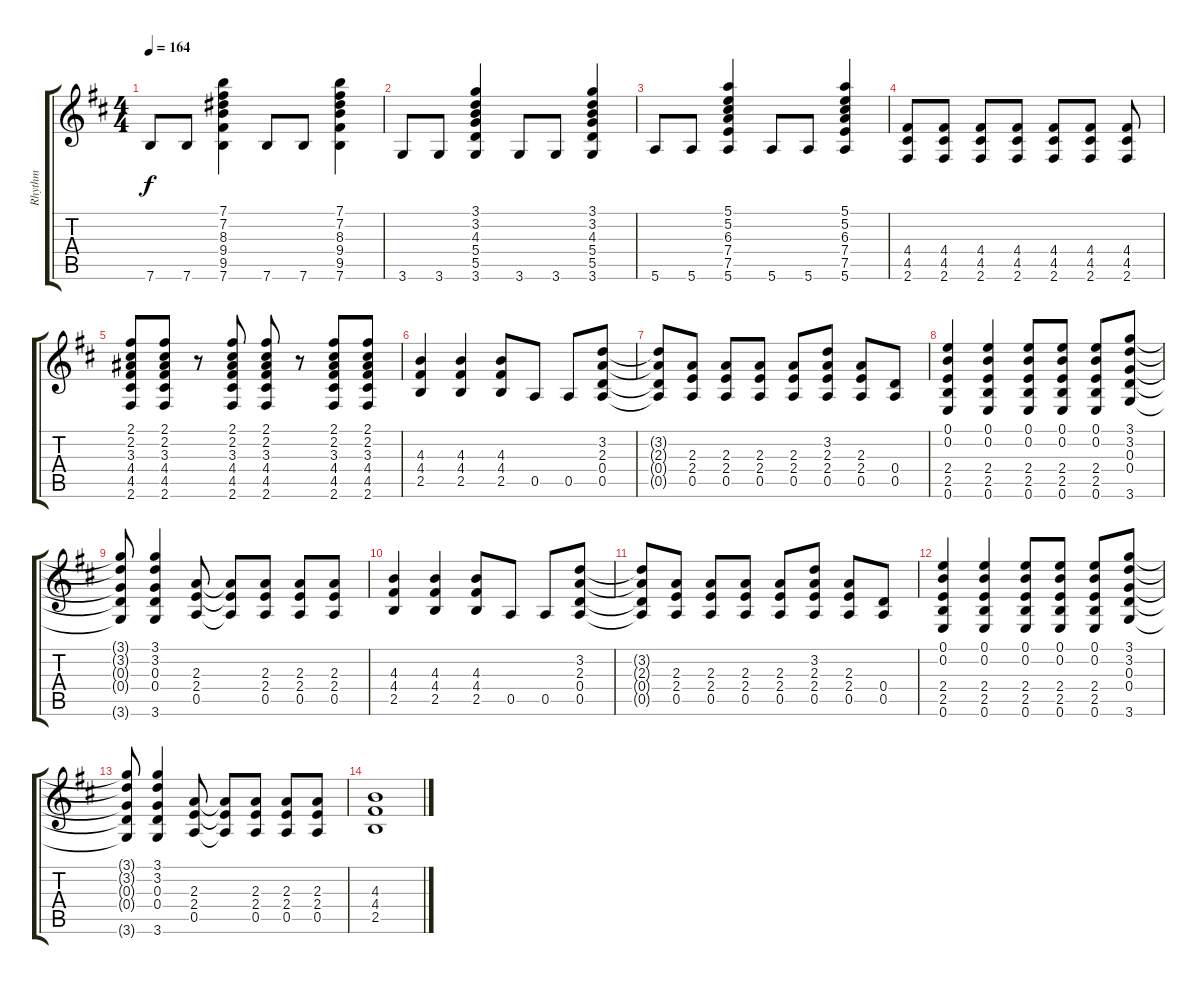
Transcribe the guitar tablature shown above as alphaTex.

\track ("Rhythm" "Rhythm") {instrument overdrivenguitar}
\staff {score tabs}
\tuning (E4 B3 G3 D3 A2 E2) {hide}
\ts (4 4)
\tempo 164
\clef g2
\ks d
7.6.8{dy f} 7.6.8 (7.1 7.2 8.3 9.4 9.5 7.6).4 7.6.8 7.6.8 (7.1 7.2 8.3 9.4 9.5 7.6).4 |
3.6.8 3.6.8 (3.1 3.2 4.3 5.4 5.5 3.6).4 3.6.8 3.6.8 (3.1 3.2 4.3 5.4 5.5 3.6).4 |
5.6.8 5.6.8 (5.1 5.2 6.3 7.4 7.5 5.6).4 5.6.8 5.6.8 (5.1 5.2 6.3 7.4 7.5 5.6).4 |
(4.4 4.5 2.6).8 (4.4 4.5 2.6).8 (4.4 4.5 2.6).8 (4.4 4.5 2.6).8 (4.4 4.5 2.6).8 (4.4 4.5 2.6).8 (4.4 4.5 2.6).8 |
(2.1 2.2 3.3 4.4 4.5 2.6).8 (2.1 2.2 3.3 4.4 4.5 2.6).8 r.8 (2.1 2.2 3.3 4.4 4.5 2.6).8 (2.1 2.2 3.3 4.4 4.5 2.6).8 r.8 (2.1 2.2 3.3 4.4 4.5 2.6).8 (2.1 2.2 3.3 4.4 4.5 2.6).8 |
(4.3 4.4 2.5).4 (4.3 4.4 2.5).4 (4.3 4.4 2.5).8 0.5.8 0.5.8 (3.2 2.3 0.4 0.5).8 |
(3.2{t} 2.3{t} 0.4{t} 0.5{t}).8 (2.3 2.4 0.5).8 (2.3 2.4 0.5).8 (2.3 2.4 0.5).8 (2.3 2.4 0.5).8 (3.2 2.3 2.4 0.5).8 (2.3 2.4 0.5).8 (0.4 0.5).8 |
(0.1 0.2 2.4 2.5 0.6).4 (0.1 0.2 2.4 2.5 0.6).4 (0.1 0.2 2.4 2.5 0.6).8 (0.1 0.2 2.4 2.5 0.6).8 (0.1 0.2 2.4 2.5 0.6).8 (3.1 3.2 0.3 0.4 3.6).8 |
(3.1{t} 3.2{t} 0.3{t} 0.4{t} 3.6{t}).8 (3.1 3.2 0.3 0.4 3.6).4 (2.3 2.4 0.5).8 (2.3{t} 2.4{t} 0.5{t}).8 (2.3 2.4 0.5).8 (2.3 2.4 0.5).8 (2.3 2.4 0.5).8 |
(4.3 4.4 2.5).4 (4.3 4.4 2.5).4 (4.3 4.4 2.5).8 0.5.8 0.5.8 (3.2 2.3 0.4 0.5).8 |
(3.2{t} 2.3{t} 0.4{t} 0.5{t}).8 (2.3 2.4 0.5).8 (2.3 2.4 0.5).8 (2.3 2.4 0.5).8 (2.3 2.4 0.5).8 (3.2 2.3 2.4 0.5).8 (2.3 2.4 0.5).8 (0.4 0.5).8 |
(0.1 0.2 2.4 2.5 0.6).4 (0.1 0.2 2.4 2.5 0.6).4 (0.1 0.2 2.4 2.5 0.6).8 (0.1 0.2 2.4 2.5 0.6).8 (0.1 0.2 2.4 2.5 0.6).8 (3.1 3.2 0.3 0.4 3.6).8 |
(3.1{t} 3.2{t} 0.3{t} 0.4{t} 3.6{t}).8 (3.1 3.2 0.3 0.4 3.6).4 (2.3 2.4 0.5).8 (2.3{t} 2.4{t} 0.5{t}).8 (2.3 2.4 0.5).8 (2.3 2.4 0.5).8 (2.3 2.4 0.5).8 |
(4.3 4.4 2.5).1
